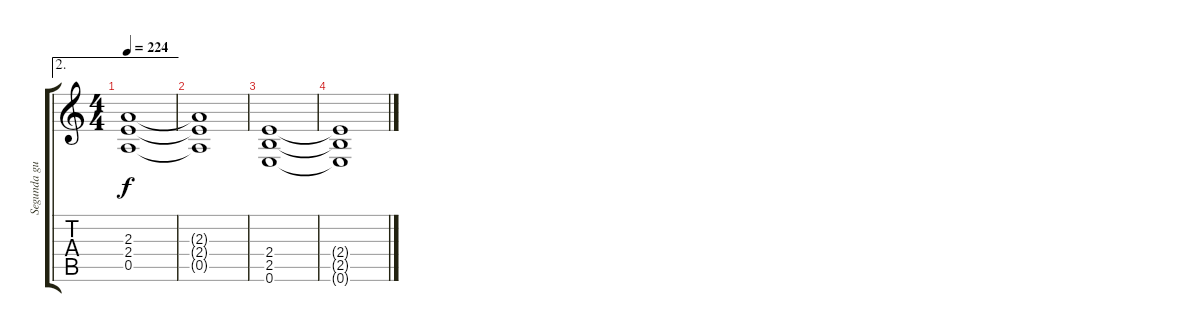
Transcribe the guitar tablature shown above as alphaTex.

\track ("Segunda guitarra" "Segunda gu") {instrument distortionguitar}
\staff {score tabs}
\tuning (E4 B3 G3 D3 A2 E2) {hide}
\ae 2
\ts (4 4)
\tempo 224
\clef g2
\ks c
(2.3 2.4 0.5).1{dy f} |
(2.3{t} 2.4{t} 0.5{t}).1 |
(2.4 2.5 0.6).1 |
(2.4{t} 2.5{t} 0.6{t}).1
